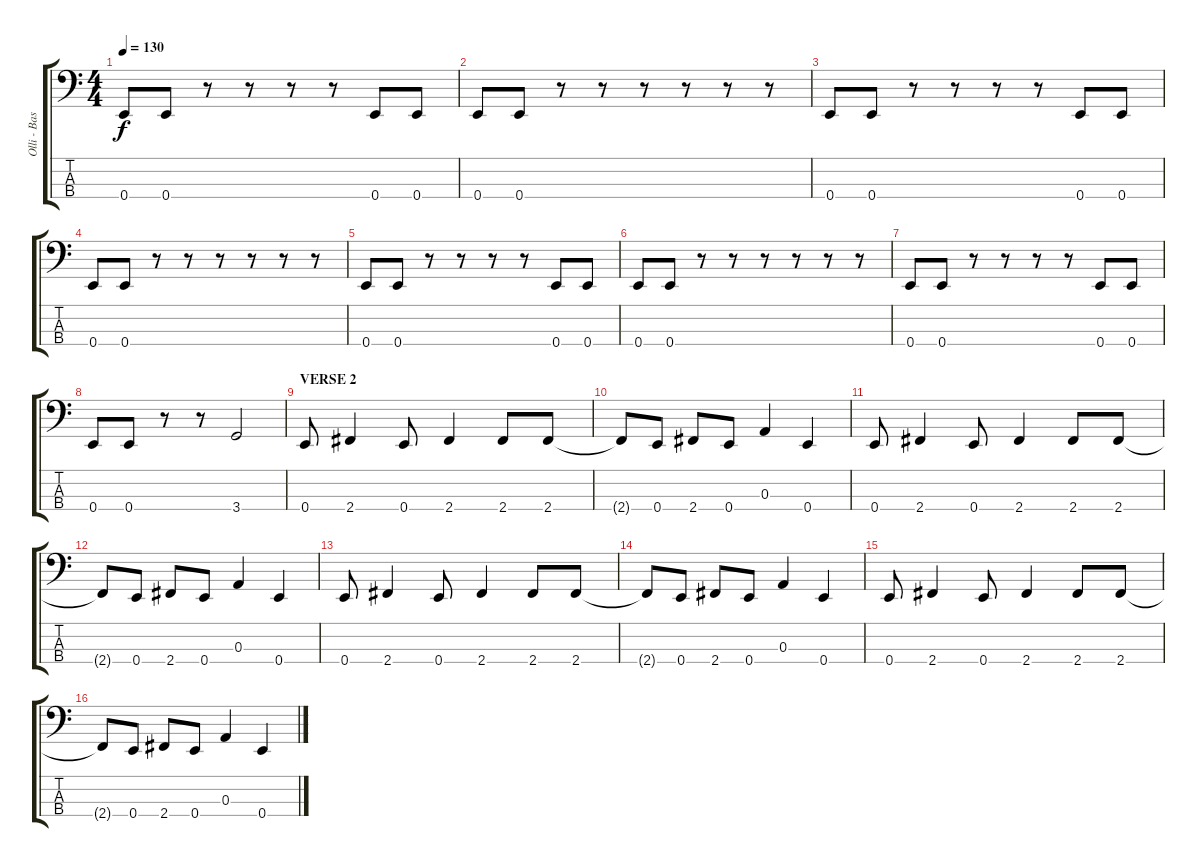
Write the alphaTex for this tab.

\track ("Olli - Bass" "Olli - Bas") {instrument electricbasspick}
\staff {score tabs}
\tuning (G2 D2 A1 E1) {hide}
\ts (4 4)
\tempo 130
\clef f4
\ks c
0.4.8{dy f} 0.4.8 r.8 r.8 r.8 r.8 0.4.8 0.4.8 |
0.4.8 0.4.8 r.8 r.8 r.8 r.8 r.8 r.8 |
0.4.8 0.4.8 r.8 r.8 r.8 r.8 0.4.8 0.4.8 |
0.4.8 0.4.8 r.8 r.8 r.8 r.8 r.8 r.8 |
0.4.8 0.4.8 r.8 r.8 r.8 r.8 0.4.8 0.4.8 |
0.4.8 0.4.8 r.8 r.8 r.8 r.8 r.8 r.8 |
0.4.8 0.4.8 r.8 r.8 r.8 r.8 0.4.8 0.4.8 |
0.4.8 0.4.8 r.8 r.8 3.4.2 |
\section ("" "VERSE 2")
0.4.8 2.4.4 0.4.8 2.4.4 2.4.8 2.4.8 |
2.4{t}.8 0.4.8 2.4.8 0.4.8 0.3.4 0.4.4 |
0.4.8 2.4.4 0.4.8 2.4.4 2.4.8 2.4.8 |
2.4{t}.8 0.4.8 2.4.8 0.4.8 0.3.4 0.4.4 |
0.4.8 2.4.4 0.4.8 2.4.4 2.4.8 2.4.8 |
2.4{t}.8 0.4.8 2.4.8 0.4.8 0.3.4 0.4.4 |
0.4.8 2.4.4 0.4.8 2.4.4 2.4.8 2.4.8 |
2.4{t}.8 0.4.8 2.4.8 0.4.8 0.3.4 0.4.4
